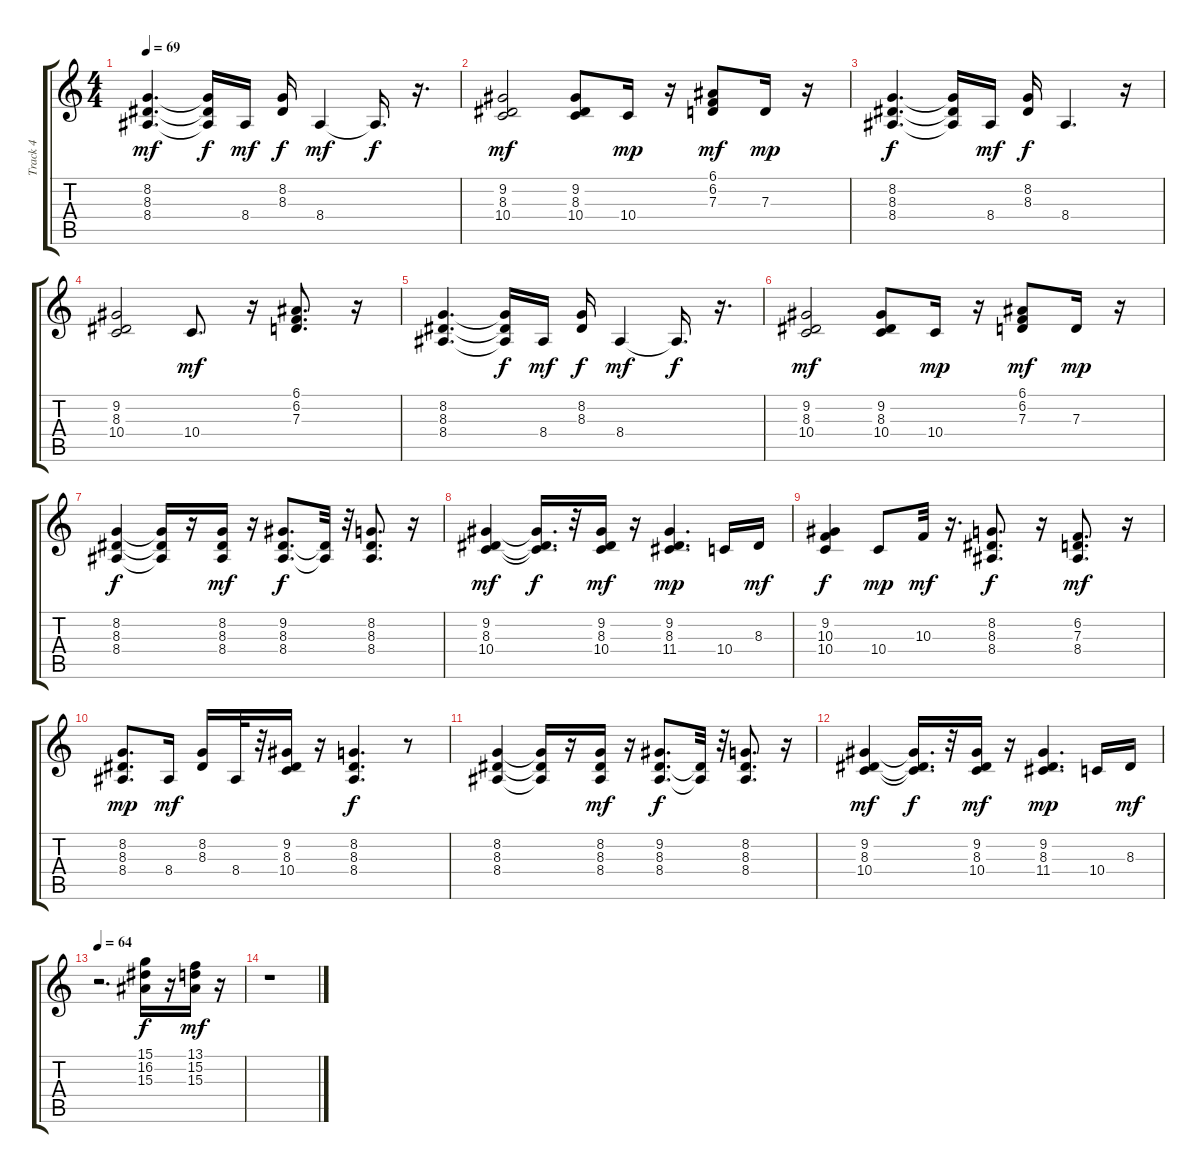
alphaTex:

\track ("Track 4" "Track 4") {instrument brightacousticpiano}
\staff {score tabs}
\tuning (E4 B3 G3 D3 A2 E2) {hide}
\ts (4 4)
\tempo 69
\clef g2
\ks c
(8.2 8.3 8.4).4{d dy mf} (8.2{t} 8.3{t} 8.4{t}).16{dy f} 8.4.16{dy mf} (8.2 8.3).16{dy f} 8.4.4{dy mf} 8.4{t}.16{d dy f} r.16{d} |
(9.2 8.3 10.4).2{dy mf} (9.2 8.3 10.4).8 10.4.16{dy mp} r.16 (6.1 6.2 7.3).8{dy mf} 7.3.16{dy mp} r.16 |
(8.2 8.3 8.4).4{d dy f} (8.2{t} 8.3{t} 8.4{t}).16 8.4.16{dy mf} (8.2 8.3).16{dy f} 8.4.4{d} r.16 |
(9.2 8.3 10.4).2 10.4.8{d dy mf} r.16 (6.1 6.2 7.3).8{d} r.16 |
(8.2 8.3 8.4).4{d} (8.2{t} 8.3{t} 8.4{t}).16{dy f} 8.4.16{dy mf} (8.2 8.3).16{dy f} 8.4.4{dy mf} 8.4{t}.16{d dy f} r.16{d} |
(9.2 8.3 10.4).2{dy mf} (9.2 8.3 10.4).8 10.4.16{dy mp} r.16 (6.1 6.2 7.3).8{dy mf} 7.3.16{dy mp} r.16 |
(8.2 8.3 8.4).4{dy f} (8.2{t} 8.3{t} 8.4{t}).16 r.16 (8.2 8.3 8.4).16{dy mf} r.16 (9.2 8.3 8.4).8{d dy f} (8.3{t} 8.4{t}).32 r.32 (8.2 8.3 8.4).8{d} r.16 |
(9.2 8.3 10.4).4{dy mf} (9.2{t} 8.3{t} 10.4{t}).16{d dy f} r.32 (9.2 8.3 10.4).16{dy mf} r.16 (9.2 8.3 11.4).4{d dy mp} 10.4.16 8.3.16{dy mf} |
(9.2 10.3 10.4).4{dy f} 10.4.8{dy mp} 10.3.32{dy mf} r.16{d} (8.2 8.3 8.4).8{d dy f} r.16 (6.2 7.3 8.4).8{d dy mf} r.16 |
(8.2 8.3 8.4).8{d dy mp} 8.4.16{dy mf} (8.2 8.3).16 8.4.32 r.32 (9.2 8.3 10.4).16 r.16 (8.2 8.3 8.4).4{d dy f} r.8 |
(8.2 8.3 8.4).4 (8.2{t} 8.3{t} 8.4{t}).16 r.16 (8.2 8.3 8.4).16{dy mf} r.16 (9.2 8.3 8.4).8{d dy f} (8.3{t} 8.4{t}).32 r.32 (8.2 8.3 8.4).8{d} r.16 |
(9.2 8.3 10.4).4{dy mf} (9.2{t} 8.3{t} 10.4{t}).16{d dy f} r.32 (9.2 8.3 10.4).16{dy mf} r.16 (9.2 8.3 11.4).4{d dy mp} 10.4.16 8.3.16{dy mf} |
\tempo 64
r.2{d} (15.1 16.2 15.3).16{dy f} r.16 (13.1 15.2 15.3).16{dy mf} r.16 |
r.1
